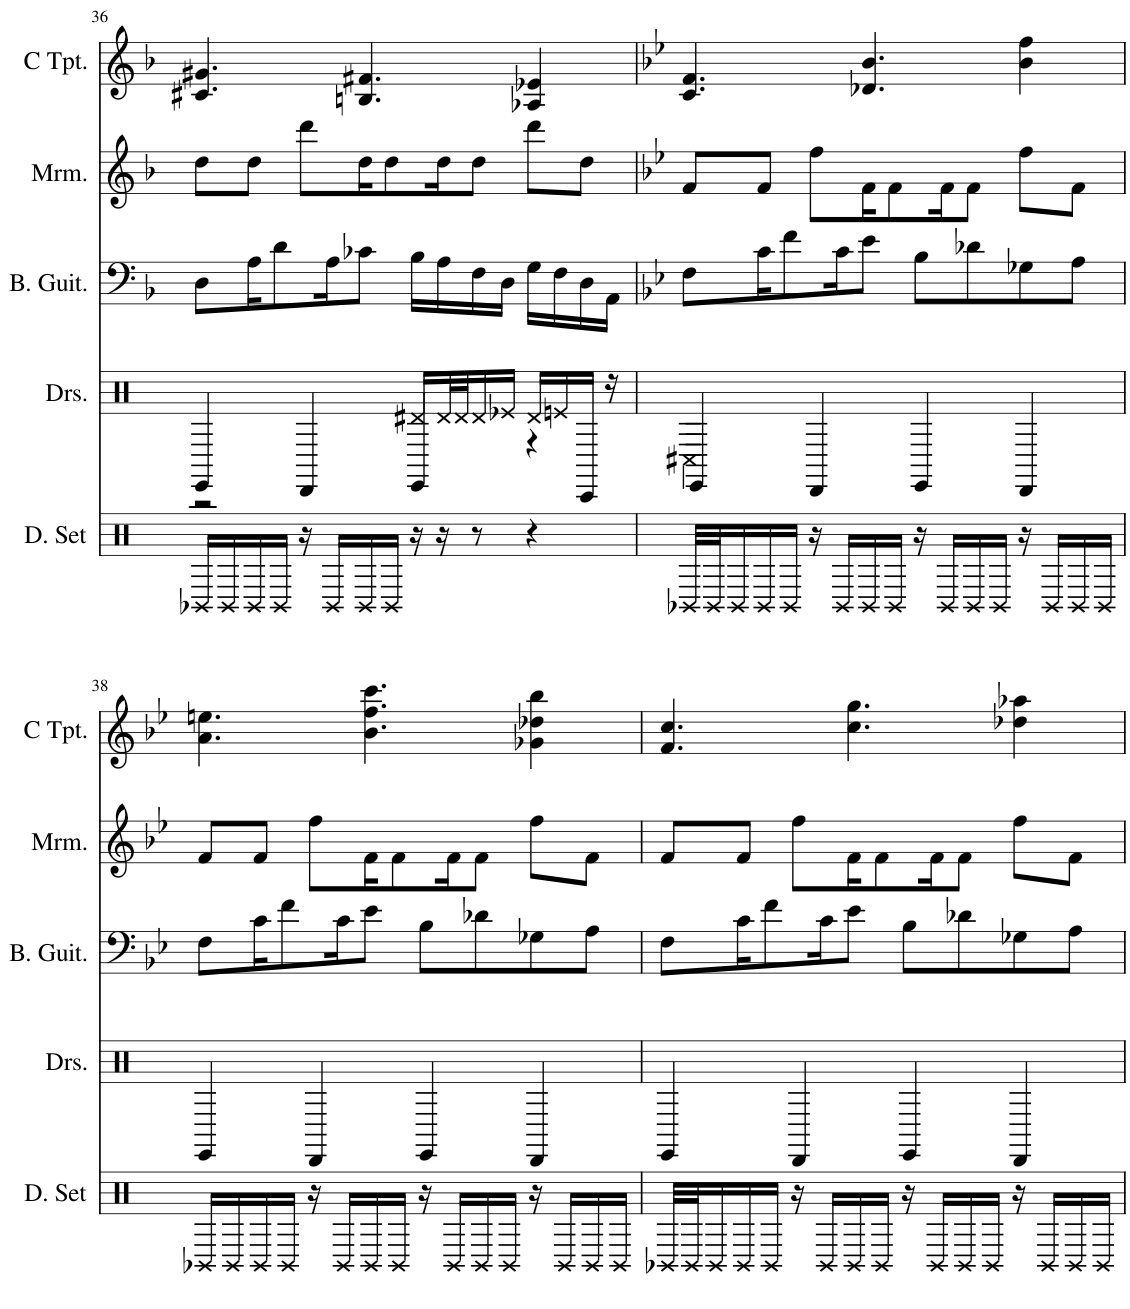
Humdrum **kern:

**kern	**kern	**kern	**kern	**kern
*part5	*part4	*part3	*part2	*part1
*staff5	*staff4	*staff3	*staff2	*staff1
*I"ドラムセット	*I"ドラムセット	*I"ベース	*I"マリンバ	*I"C トランペット
!!LO:PB:g=z
*clefX	*clefX	*clefF4	*clefG2	*clefG2
*	*	*Trd7c12	*	*
*k[]	*k[]	*k[b-]	*k[b-]	*k[b-]
*M4/4	*M4/4	*M4/4	*M4/4	*M4/4
=36	=36	=36	=36	=36
*	*^	*	*	*
16BB-X/LL	4EE/	2r	8D\L	8dd\L	4.c#X/ 4.g#X/
16BB/	.	.	.	.	.
16BB/	.	.	16A\K	8dd\J	.
16BB/JJ	.	.	8d\	.	.
16r	4DD/	.	.	8ddd\L	.
16BB/LL	.	.	16A\K	.	.
16BB/	.	.	8c-X\J	16dd\K	4.Bn/ 4.f#X/
16BB/JJ	.	.	.	8dd\	.
16r	16d#X/LL	4EE/	16B-\LL	.	.
16r	32d/L	.	16A\	16dd\K	.
.	32d/J	.	.	.	.
8r	16d/	.	16F\	8dd\J	.
.	16e-X/JJ	.	16D\JJ	.	.
4r	16d/LL	4r	16G\LL	8ddd\L	4A-X/ 4e-X/
.	16en/	.	16F\	.	.
.	16CC/JJ	.	16D\	8dd\J	.
.	16r	.	16AA\JJ	.	.
=37	=37	=37	=37	=37	=37
*	*	*	*k[b-e-]	*k[b-e-]	*k[b-e-]
32BB-X/LLL	4EE/	4C#X\	8F\L	8f/L	4.c/ 4.f/
32BB/J	.	.	.	.	.
16BB/	.	.	.	.	.
16BB/	.	.	16c\K	8f/J	.
16BB/JJ	.	.	8f\	.	.
16r	4DD/	2.ryy	.	8ff\L	.
16BB/LL	.	.	16c\K	.	.
16BB/	.	.	8e-\J	16f\K	4.d-X/ 4.b-/
16BB/JJ	.	.	.	8f\	.
16r	4EE/	.	8B-\L	.	.
16BB/LL	.	.	.	16f\K	.
16BB/	.	.	8d-X\	8f\J	.
16BB/JJ	.	.	.	.	.
16r	4DD/	.	8G-X\	8ff\L	4b-\ 4ff\
16BB/LL	.	.	.	.	.
16BB/	.	.	8A\J	8f\J	.
16BB/JJ	.	.	.	.	.
*	*v	*v	*	*	*
!!LO:LB:g=z
=38	=38	=38	=38	=38
16BB-X/LL	4EE/	8F\L	8f/L	4.a\ 4.een\
16BB/	.	.	.	.
16BB/	.	16c\K	8f/J	.
16BB/JJ	.	8f\	.	.
16r	4DD/	.	8ff\L	.
16BB/LL	.	16c\K	.	.
16BB/	.	8e-\J	16f\K	4.b-\ 4.ff\ 4.ccc\
16BB/JJ	.	.	8f\	.
16r	4EE/	8B-\L	.	.
16BB/LL	.	.	16f\K	.
16BB/	.	8d-X\	8f\J	.
16BB/JJ	.	.	.	.
16r	4DD/	8G-X\	8ff\L	4g-X\ 4dd-X\ 4bb-\
16BB/LL	.	.	.	.
16BB/	.	8A\J	8f\J	.
16BB/JJ	.	.	.	.
=39	=39	=39	=39	=39
32BB-X/LLL	4EE/	8F\L	8f/L	4.f/ 4.cc/
32BB/J	.	.	.	.
16BB/	.	.	.	.
16BB/	.	16c\K	8f/J	.
16BB/JJ	.	8f\	.	.
16r	4DD/	.	8ff\L	.
16BB/LL	.	16c\K	.	.
16BB/	.	8e-\J	16f\K	4.cc\ 4.gg\
16BB/JJ	.	.	8f\	.
16r	4EE/	8B-\L	.	.
16BB/LL	.	.	16f\K	.
16BB/	.	8d-X\	8f\J	.
16BB/JJ	.	.	.	.
16r	4DD/	8G-X\	8ff\L	4dd-X\ 4aa-X\
16BB/LL	.	.	.	.
16BB/	.	8A\J	8f\J	.
16BB/JJ	.	.	.	.
=	=	=	=	=
*-	*-	*-	*-	*-
